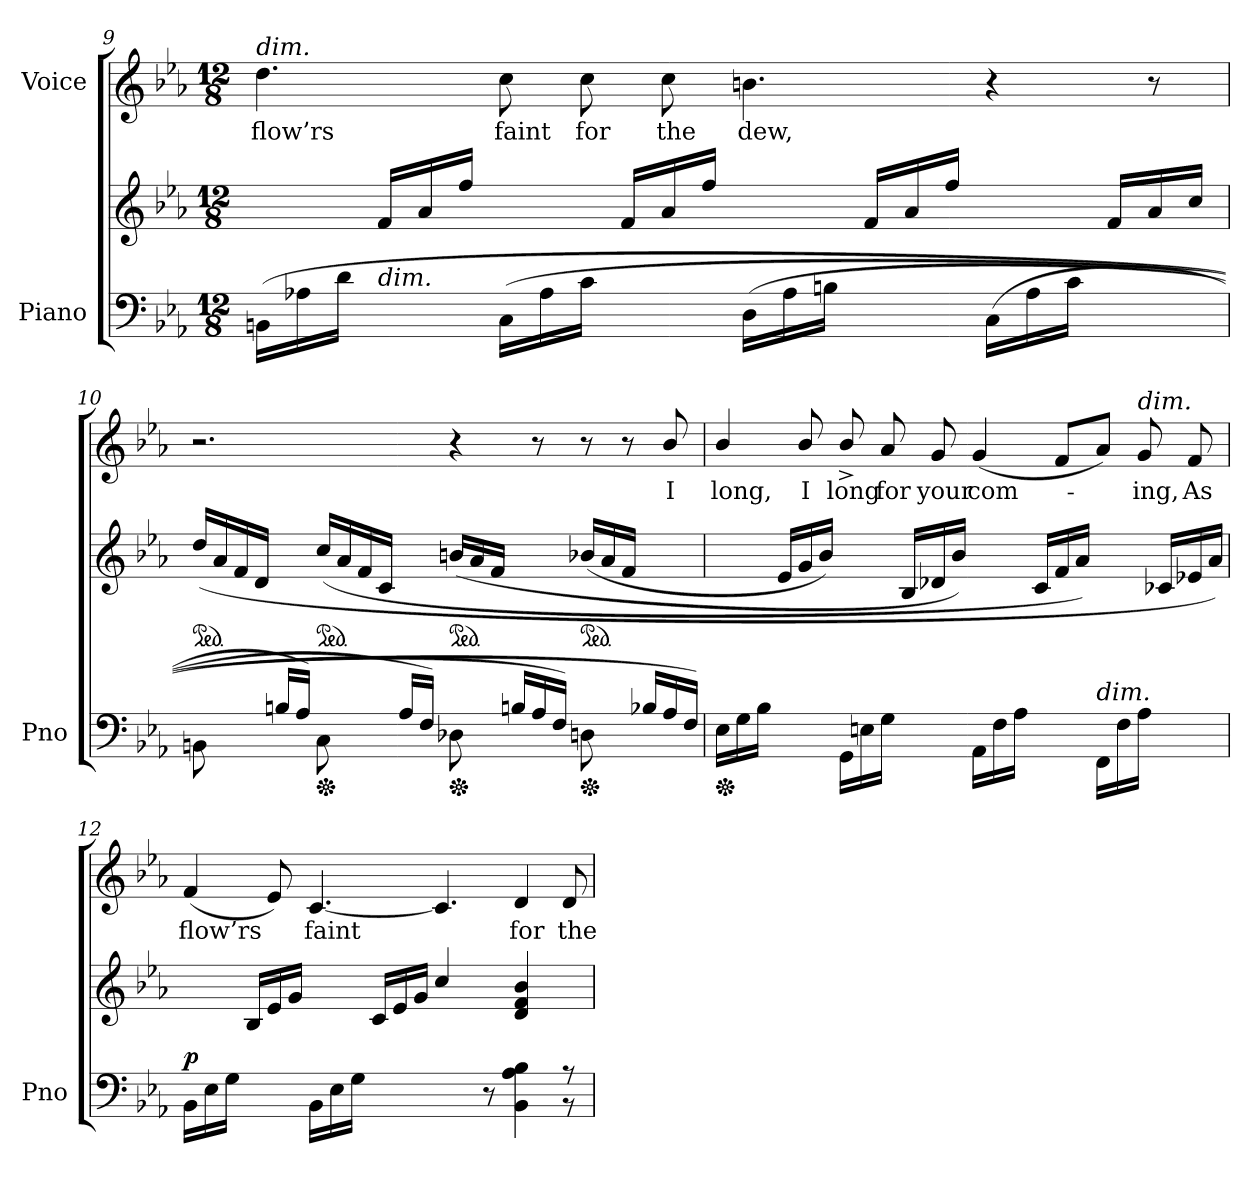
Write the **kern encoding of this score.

**kern	**kern	**dynam	**kern	**text
*part2	*part2	*part2	*part1	*part1
*staff3	*staff2	*staff2/3	*staff1	*staff1
*I"Piano	*	*	*I"Voice	*
*I'Pno	*	*	*	*
!!LO:LB:g=z
*clefF4	*clefG2	*	*clefG2	*
*k[b-e-a-]	*k[b-e-a-]	*	*k[b-e-a-]	*
*M12/8	*M12/8	*	*M12/8	*
=9	=9	=9	=9	=9
*	*^	*	*	*
!	!	!	!	!LO:TX:a:i:t=dim.	!
!	!	!	!	!	!LO:LY:b
(16BBn\LL	1.ryy	8.ryy	.	4.dd\	flow’rs
16A-X\	.	.	.	.	.
16d\JJ	.	.	.	.	.
!LO:TX:a:i:t=dim.	!	!	!	!	!
8.ryy	.	16f/LL	.	.	.
.	.	16a-/	.	.	.
.	.	16ff/JJ)	.	.	.
!	!	!	!	!	!LO:LY:b
(16C\LL	.	8.ryy	.	8cc\	faint
16A-\	.	.	.	.	.
!	!	!	!	!	!LO:LY:b
16c\JJ	.	.	.	8cc\	for
8.ryy	.	16f/LL	.	.	.
!	!	!	!	!	!LO:LY:b
.	.	16a-/	.	8cc\	the
.	.	16ff/JJ)	.	.	.
!	!	!	!	!	!LO:LY:b
(16D\LL	.	8.ryy	.	4.bn\	dew,
16A-\	.	.	.	.	.
16Bn\JJ	.	.	.	.	.
8.ryy	.	16f/LL	.	.	.
.	.	16a-/	.	.	.
.	.	16ff/JJ)	.	.	.
(16C\LL	.	8.ryy	.	4r	.
16A-\	.	.	.	.	.
16c\JJ	.	.	.	.	.
8.ryy	.	16f/LL	.	.	.
.	.	16a-/	.	8r	.
.	.	16cc/JJ)	.	.	.
!!LO:PB:g=z
=10	=10	=10	=10	=10	=10
*^	*	*	*	*	*
*	*	*ped	*	*	*	*
4ryy	8BBn\	1.ryy	(<16dd/LL	.	2.r	.
.	.	.	16a-/	.	.	.
.	8ryy	.	16f/	.	.	.
.	.	.	16d/JJ	.	.	.
16Bn/LL	8ryy	.	8ryy	.	.	.
16A-/JJ)	.	.	.	.	.	.
*Xped	*	*	*	*	*	*
*	*	*ped	*	*	*	*
4ryy	8C\	.	(<16cc/LL	.	.	.
.	.	.	16a-/	.	.	.
.	8ryy	.	16f/	.	.	.
.	.	.	16c/JJ	.	.	.
16A-/LL	8ryy	.	8ryy	.	.	.
16F/JJ)	.	.	.	.	.	.
*Xped	*	*	*	*	*	*
*	*	*ped	*	*	*	*
8.ryy	8D-X\	.	(<16bn/LL	.	4r	.
.	.	.	16a-/	.	.	.
.	8ryy	.	16f/JJ	.	.	.
16Bn/LL	.	.	8.ryy	.	.	.
16A-/	8ryy	.	.	.	8r	.
16F/JJ)	.	.	.	.	.	.
*Xped	*	*	*	*	*	*
*	*	*ped	*	*	*	*
8.ryy	8Dn\	.	(<16b-X/LL	.	8r	.
.	.	.	16a-/	.	.	.
.	8ryy	.	16f/JJ	.	8r	.
16B-X/LL	.	.	8.ryy	.	.	.
!	!	!	!	!	!	!LO:LY:b
16A-/	8ryy	.	.	.	8b-/	I
16F/JJ)	.	.	.	.	.	.
*v	*v	*	*	*	*	*
!!LO:LB:g=z
=11	=11	=11	=11	=11	=11
*Xped	*	*	*	*	*
!	!	!	!	!	!LO:LY:b
(16E-\LL	1.ryy	8.ryy	.	4b-/	long,
16G\	.	.	.	.	.
16B-\JJ	.	.	.	.	.
8.ryy	.	16e-/LL	.	.	.
!	!	!	!	!	!LO:LY:b
.	.	16g/	.	8b-/	I
.	.	16b-/JJ)	.	.	.
!	!	!	!	!	!LO:LY:b
(16GG\LL	.	8.ryy	.	8b-^>/	long
16En\	.	.	.	.	.
!	!	!	!	!	!LO:LY:b
16G\JJ	.	.	.	8a-/	for
8.ryy	.	16B-/LL	.	.	.
!	!	!	!	!	!LO:LY:b
.	.	16d-X/	.	8g/	your
.	.	16b-/JJ)	.	.	.
!	!	!	!	!	!LO:LY:b
(16AA-\LL	.	8.ryy	.	(>4g/	com-
16F\	.	.	.	.	.
16A-\JJ	.	.	.	.	.
8.ryy	.	16c/LL	.	.	.
.	.	16f/	.	8f/L	.
.	.	16a-/JJ)	.	.	.
!LO:TX:a:i:t=dim.	!	!	!	!	!
(16FF\LL	.	8.ryy	.	8a-/J)	.
16F\	.	.	.	.	.
!	!	!	!	!LO:TX:a:i:t=dim.	!
!	!	!	!	!	!LO:LY:b
16A-\JJ	.	.	.	8g/	-ing,
8.ryy	.	16c-X/LL	.	.	.
!	!	!	!	!	!LO:LY:b
.	.	16e-X/	.	8f/	As
.	.	16a-/JJ)	.	.	.
!!LO:LB:g=z
=12	=12	=12	=12	=12	=12
*^	*	*	*	*	*
!	!	!	!	!LO:DY:a=2	!	!LO:LY:b
(16BB-\LL	8ryy	1.ryy	8.ryy	p	(4f/	flow’rs
16E-\	.	.	.	.	.	.
*v	*v	*	*	*	*	*
16G\JJ	.	.	.	.	.
8.ryy	.	16B-/LL	.	.	.
.	.	16e-/	.	8e-/)	.
.	.	16g/JJ)	.	.	.
!	!	!	!	!	!LO:LY:b
(16BB-\LL	.	8.ryy	.	[4.c/	faint
16E-\	.	.	.	.	.
16G\JJ	.	.	.	.	.
4..ryy	.	16c/LL	.	.	.
.	.	16e-/	.	.	.
.	.	16g/JJ	.	.	.
.	.	4cc/)	.	4.c/]	.
8r	.	8ryy	.	.	.
*^	*	*	*	*	*
!	!	!	!	!	!	!LO:LY:b
4ryy	4BB-\ 4A-\ 4B-\	.	4d/ 4f/ 4b-/	.	4d/	for
!	!	!	!	!	!	!LO:LY:b
8r	8r	.	8ryy	.	8d/	the
*v	*v	*	*	*	*	*
*	*v	*v	*	*	*
=	=	=	=	=
*-	*-	*-	*-	*-
